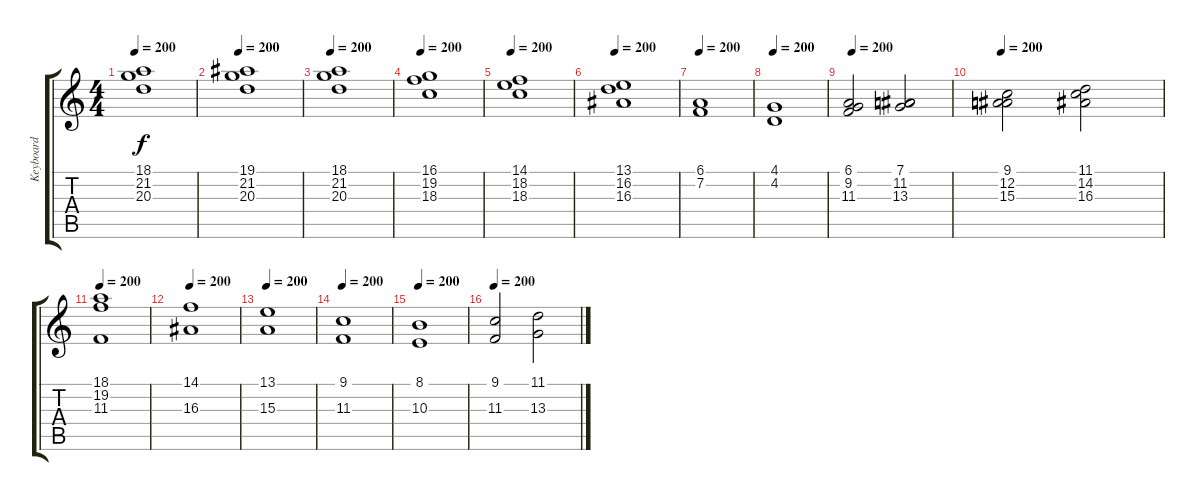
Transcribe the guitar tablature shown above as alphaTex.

\track ("Keyboard" "Keyboard") {instrument pad2warm}
\staff {score tabs}
\tuning (Eb4 Bb3 Gb3 Db3 Ab2 Eb2) {hide}
\ts (4 4)
\tempo 200
\clef g2
\ks c
(18.1 21.2 20.3).1{dy f} |
\tempo 200
(19.1 21.2 20.3).1 |
\tempo 200
(18.1 21.2 20.3).1 |
\tempo 200
(16.1 19.2 18.3).1 |
\tempo 200
(14.1 18.2 18.3).1 |
\tempo 200
(13.1 16.2 16.3).1 |
\tempo 200
(6.1 7.2).1 |
\tempo 200
(4.1 4.2).1 |
\tempo 200
(6.1 9.2 11.3).2 (7.1 11.2 13.3).2 |
\tempo 200
(9.1 12.2 15.3).2 (11.1 14.2 16.3).2 |
\tempo 200
(18.1 19.2 11.3).1 |
\tempo 200
(14.1 16.3).1 |
\tempo 200
(13.1 15.3).1 |
\tempo 200
(9.1 11.3).1 |
\tempo 200
(8.1 10.3).1 |
\tempo 200
(9.1 11.3).2 (11.1 13.3).2
